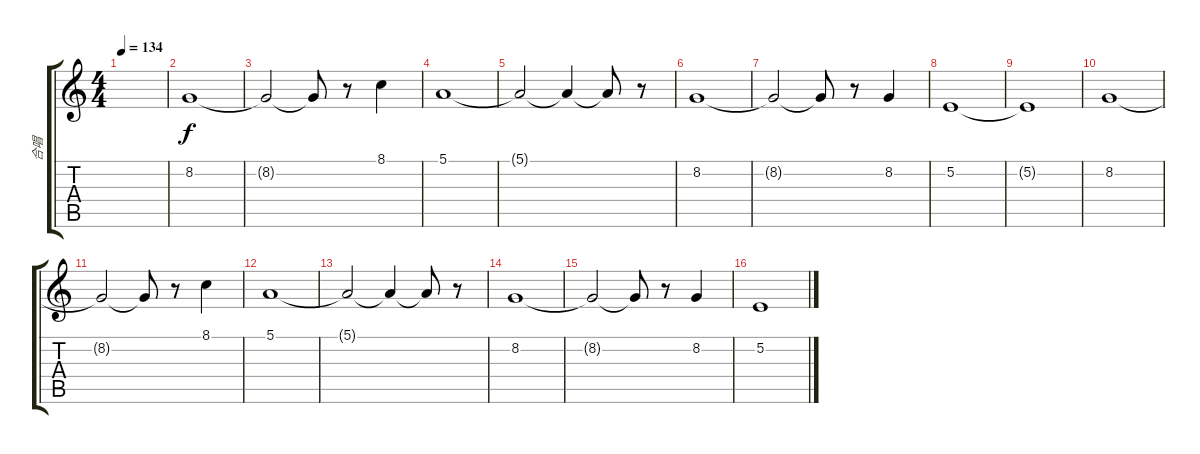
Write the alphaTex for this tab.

\track ("合唱" "合唱") {instrument choiraahs}
\staff {score tabs}
\tuning (E4 B3 G3 D3 A2 E2) {hide}
\ts (4 4)
\tempo 134
\clef g2
\ks c
|
8.2.1 |
8.2{t}.2 8.2{t}.8 r.8 8.1.4 |
5.1.1 |
5.1{t}.2 5.1{t}.4 5.1{t}.8 r.8 |
8.2.1 |
8.2{t}.2 8.2{t}.8 r.8 8.2.4 |
5.2.1 |
5.2{t}.1 |
8.2.1 |
8.2{t}.2 8.2{t}.8 r.8 8.1.4 |
5.1.1 |
5.1{t}.2 5.1{t}.4 5.1{t}.8 r.8 |
8.2.1 |
8.2{t}.2 8.2{t}.8 r.8 8.2.4 |
5.2.1
